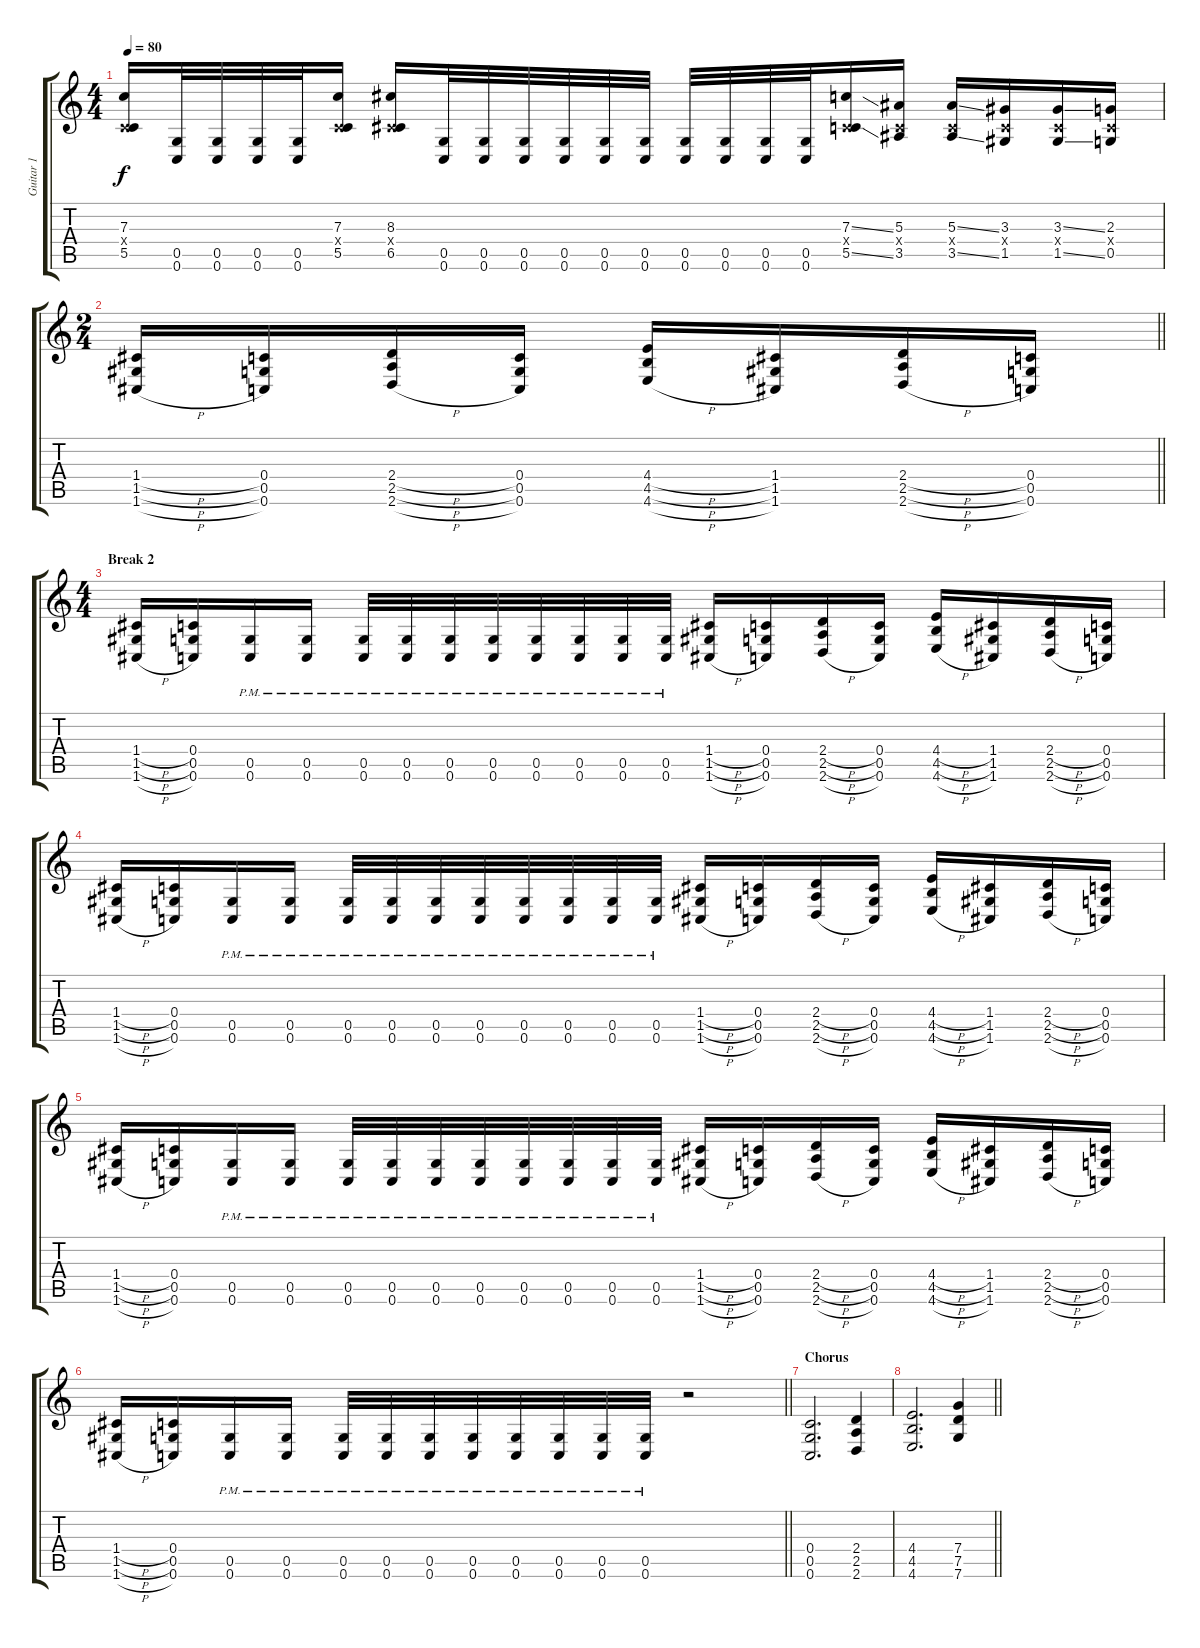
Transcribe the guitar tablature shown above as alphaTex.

\track ("Guitar 1" "Guitar 1") {instrument distortionguitar}
\staff {score tabs}
\tuning (D4 A3 F3 C3 G2 C2) {hide}
\ts (4 4)
\tempo 80
\clef g2
\ks c
(7.3 0.4{x} 5.5).16{dy f} (0.5 0.6).32 (0.5 0.6).32 (0.5 0.6).32 (0.5 0.6).32 (7.3 0.4{x} 5.5).16 (8.3 0.4{x} 6.5).16 (0.5 0.6).32 (0.5 0.6).32 (0.5 0.6).32 (0.5 0.6).32 (0.5 0.6).32 (0.5 0.6).32 (0.5 0.6).32 (0.5 0.6).32 (0.5 0.6).32 (0.5 0.6).32 (7.3{ss} 0.4{x} 5.5{ss}).16 (5.3 0.4{x} 3.5).16 (5.3{ss} 0.4{x} 3.5{ss}).16 (3.3 0.4{x} 1.5).16 (3.3{ss} 0.4{x} 1.5{ss}).16 (2.3 0.4{x} 0.5).16 |
\ts (2 4)
\barLineRight lightlight
(1.4{h} 1.5{h} 1.6{h}).16 (0.4 0.5 0.6).16 (2.4{h} 2.5{h} 2.6{h}).16 (0.4 0.5 0.6).16 (4.4{h} 4.5{h} 4.6{h}).16 (1.4 1.5 1.6).16 (2.4{h} 2.5{h} 2.6{h}).16 (0.4 0.5 0.6).16 |
\ts (4 4)
\section ("" "Break 2")
(1.4{h} 1.5{h} 1.6{h}).16 (0.4 0.5 0.6).16 (0.5{pm} 0.6{pm}).16 (0.5{pm} 0.6{pm}).16 (0.5{pm} 0.6{pm}).32 (0.5{pm} 0.6{pm}).32 (0.5{pm} 0.6{pm}).32 (0.5{pm} 0.6).32 (0.5{pm} 0.6).32 (0.5{pm} 0.6).32 (0.5{pm} 0.6).32 (0.5{pm} 0.6{pm}).32 (1.4{h} 1.5{h} 1.6{h}).16 (0.4 0.5 0.6).16 (2.4{h} 2.5{h} 2.6{h}).16 (0.4 0.5 0.6).16 (4.4{h} 4.5{h} 4.6{h}).16 (1.4 1.5 1.6).16 (2.4{h} 2.5{h} 2.6{h}).16 (0.4 0.5 0.6).16 |
(1.4{h} 1.5{h} 1.6{h}).16 (0.4 0.5 0.6).16 (0.5{pm} 0.6{pm}).16 (0.5{pm} 0.6{pm}).16 (0.5{pm} 0.6{pm}).32 (0.5{pm} 0.6{pm}).32 (0.5{pm} 0.6{pm}).32 (0.5{pm} 0.6).32 (0.5{pm} 0.6).32 (0.5{pm} 0.6).32 (0.5{pm} 0.6).32 (0.5{pm} 0.6{pm}).32 (1.4{h} 1.5{h} 1.6{h}).16 (0.4 0.5 0.6).16 (2.4{h} 2.5{h} 2.6{h}).16 (0.4 0.5 0.6).16 (4.4{h} 4.5{h} 4.6{h}).16 (1.4 1.5 1.6).16 (2.4{h} 2.5{h} 2.6{h}).16 (0.4 0.5 0.6).16 |
(1.4{h} 1.5{h} 1.6{h}).16 (0.4 0.5 0.6).16 (0.5{pm} 0.6{pm}).16 (0.5{pm} 0.6{pm}).16 (0.5{pm} 0.6{pm}).32 (0.5{pm} 0.6{pm}).32 (0.5{pm} 0.6{pm}).32 (0.5{pm} 0.6).32 (0.5{pm} 0.6).32 (0.5{pm} 0.6).32 (0.5{pm} 0.6).32 (0.5{pm} 0.6{pm}).32 (1.4{h} 1.5{h} 1.6{h}).16 (0.4 0.5 0.6).16 (2.4{h} 2.5{h} 2.6{h}).16 (0.4 0.5 0.6).16 (4.4{h} 4.5{h} 4.6{h}).16 (1.4 1.5 1.6).16 (2.4{h} 2.5{h} 2.6{h}).16 (0.4 0.5 0.6).16 |
\barLineRight lightlight
(1.4{h} 1.5{h} 1.6{h}).16 (0.4 0.5 0.6).16 (0.5{pm} 0.6{pm}).16 (0.5{pm} 0.6{pm}).16 (0.5{pm} 0.6).32 (0.5{pm} 0.6).32 (0.5{pm} 0.6).32 (0.5{pm} 0.6).32 (0.5{pm} 0.6{pm}).32 (0.5{pm} 0.6{pm}).32 (0.5{pm} 0.6{pm}).32 (0.5{pm} 0.6{pm}).32 r.2 |
\section ("" "Chorus")
(0.4 0.5 0.6).2{d} (2.4 2.5 2.6).4 |
\barLineRight lightlight
(4.4 4.5 4.6).2{d} (7.4 7.5 7.6).4
